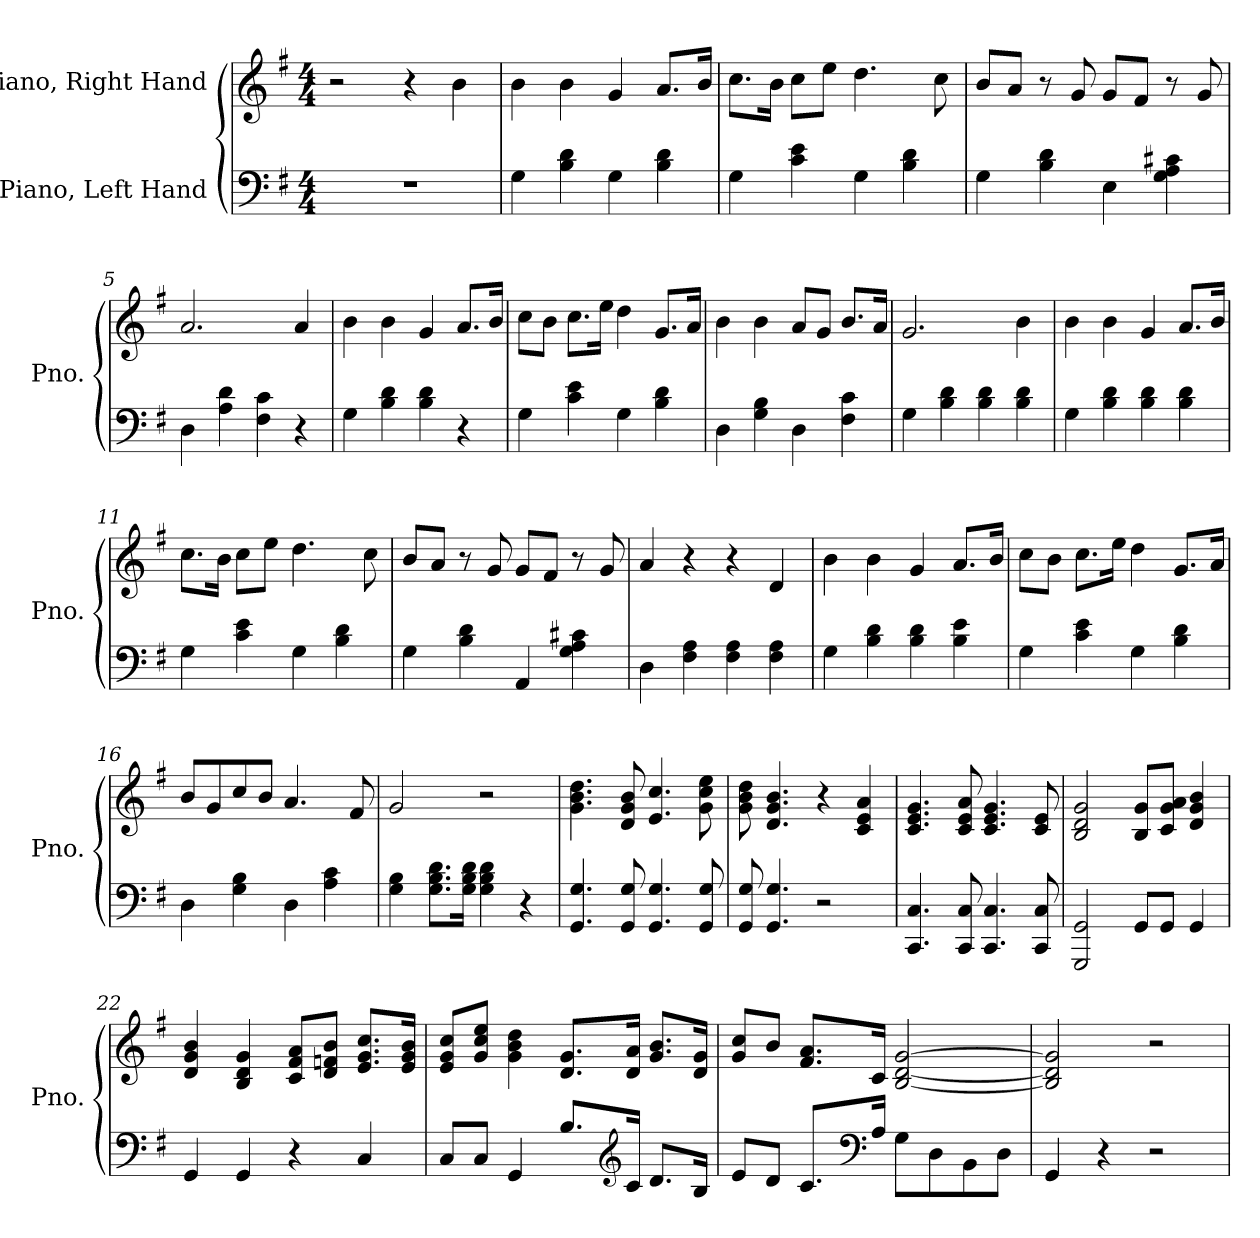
**kern	**kern
*part2	*part1
*staff2	*staff1
*I"Piano, Left Hand	*I"Piano, Right Hand
*I'Pno.	*I'Pno.
*clefF4	*clefG2
*k[f#]	*k[f#]
*M4/4	*M4/4
*MM100	*MM100
=1	=1
1r	2r
.	4r
.	4b\
=2	=2
4G\	4b\
4B\ 4d\	4b\
4G\	4g/
4B\ 4d\	8.a/L
.	16b/Jk
=3	=3
4G\	8.cc\L
.	16b\Jk
4c\ 4e\	8cc\L
.	8ee\J
4G\	4.dd\
4B\ 4d\	.
.	8cc\
=4	=4
4G\	8b/L
.	8a/J
4B\ 4d\	8r
.	8g/
4E\	8g/L
.	8f#/J
4G\ 4A\ 4c#X\	8r
.	8g/
=5	=5
4D\	2.a/
4A\ 4d\	.
4F#\ 4c\	.
4r	4a/
!!LO:LB:g=z
=6	=6
4G\	4b\
4B\ 4d\	4b\
4B\ 4d\	4g/
4r	8.a/L
.	16b/Jk
=7	=7
4G\	8cc\L
.	8b\J
4c\ 4e\	8.cc\L
.	16ee\Jk
4G\	4dd\
4B\ 4d\	8.g/L
.	16a/Jk
=8	=8
4D\	4b\
4G\ 4B\	4b\
4D\	8a/L
.	8g/J
4F#\ 4c\	8.b/L
.	16a/Jk
=9	=9
4G\	2.g/
4B\ 4d\	.
4B\ 4d\	.
4B\ 4d\	4b\
=10	=10
4G\	4b\
4B\ 4d\	4b\
4B\ 4d\	4g/
4B\ 4d\	8.a/L
.	16b/Jk
=11	=11
4G\	8.cc\L
.	16b\Jk
4c\ 4e\	8cc\L
.	8ee\J
4G\	4.dd\
4B\ 4d\	.
.	8cc\
!!LO:LB:g=z
=12	=12
4G\	8b/L
.	8a/J
4B\ 4d\	8r
.	8g/
4AA/	8g/L
.	8f#/J
4G\ 4A\ 4c#X\	8r
.	8g/
=13	=13
4D\	4a/
4F#\ 4A\	4r
4F#\ 4A\	4r
4F#\ 4A\	4d/
=14	=14
4G\	4b\
4B\ 4d\	4b\
4B\ 4d\	4g/
4B\ 4e\	8.a/L
.	16b/Jk
=15	=15
4G\	8cc\L
.	8b\J
4c\ 4e\	8.cc\L
.	16ee\Jk
4G\	4dd\
4B\ 4d\	8.g/L
.	16a/Jk
=16	=16
4D\	8b/L
.	8g/
4G\ 4B\	8cc/
.	8b/J
4D\	4.a/
4A\ 4c\	.
.	8f#/
!!LO:LB:g=z
=17	=17
4G\ 4B\	2g/
8.G\ 8.B\ 8.d\L	.
16G\ 16B\ 16d\Jk	.
4G\ 4B\ 4d\	2r
4r	.
=18	=18
4.GG/ 4.G/	4.g\ 4.b\ 4.dd\
8GG/ 8G/	8d/ 8g/ 8b/
4.GG/ 4.G/	4.e/ 4.cc/
8GG/ 8G/	8g\ 8cc\ 8ee\
=19	=19
8GG/ 8G/	8g\ 8b\ 8dd\
4.GG/ 4.G/	4.d/ 4.g/ 4.b/
2r	4r
.	4c/ 4e/ 4a/
=20	=20
4.CC/ 4.C/	4.c/ 4.e/ 4.g/
8CC/ 8C/	8c/ 8e/ 8a/
4.CC/ 4.C/	4.c/ 4.e/ 4.g/
8CC/ 8C/	8c/ 8e/
=21	=21
2GGG/ 2GG/	2B/ 2d/ 2g/
8GG/L	8B/ 8g/L
8GG/J	8c/ 8g/ 8a/J
4GG/	4d/ 4g/ 4b/
=22	=22
4GG/	4d/ 4g/ 4b/
4GG/	4B/ 4d/ 4g/
4r	8c/ 8f#/ 8a/L
.	8d/ 8fn/ 8b/J
4C/	8.e/ 8.g/ 8.cc/L
.	16e/ 16g/ 16b/Jk
!!LO:LB:g=z
=23	=23
8C/L	8e/ 8g/ 8cc/L
8C/J	8g/ 8cc/ 8ee/J
4GG/	4g\ 4b\ 4dd\
8.B/L	8.d/ 8.g/L
*clefG2	*
16c/Jk	16d/ 16a/Jk
8.d/L	8.g/ 8.b/L
16B/Jk	16d/ 16g/Jk
=24	=24
8e/L	8g/ 8cc/L
8d/J	8b/J
8.c/L	8.f#/ 8.a/L
*clefF4	*
16A/Jk	16c/Jk
8G\L	[2B/ [2d/ [2g/
8D\	.
8BB\	.
8D\J	.
=25	=25
4GG/	2B/] 2d/] 2g/]
4r	.
2r	2r
=	=
*-	*-
